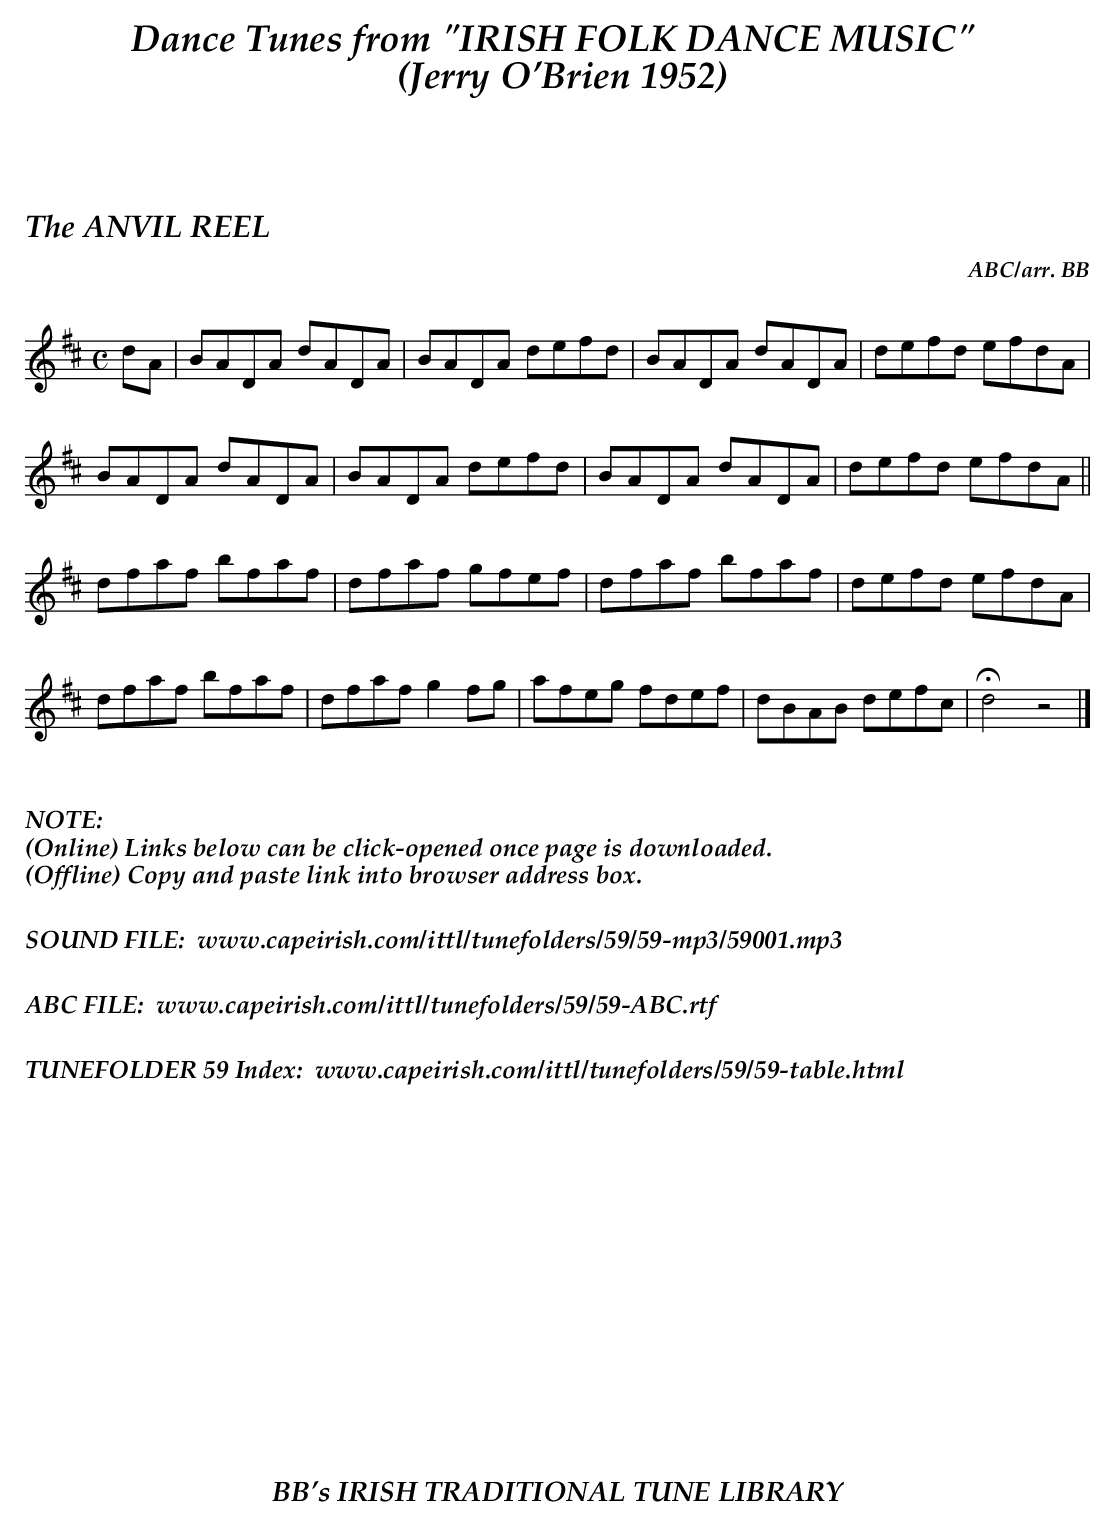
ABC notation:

X:1
T:ANVIL REEL, The
C:ABC/arr. BB
M:C
K:D
dA|BADA dADA|BADA defd|BADA dADA|defd efdA|
BADA dADA|BADA defd|BADA dADA|defd efdA||
dfaf bfaf|dfaf gfef|dfaf bfaf|defd efdA|
dfaf bfaf|dfaf g2fg|afeg fdef|dBAB defc|Hd4z4|]
%%vskip .3in
%%textoption left
%%textfont "Palatino-BoldItalic" 16
%%begintext
%%NOTE:
(Online) Links below can be click-opened once page is downloaded.
(Offline) Copy and paste link into browser address box.
%%
%%
SOUND FILE:  www.capeirish.com/ittl/tunefolders/59/59-mp3/59001.mp3
%%
%%
ABC FILE:  www.capeirish.com/ittl/tunefolders/59/59-ABC.rtf
%%
%%
TUNEFOLDER 59 Index:  www.capeirish.com/ittl/tunefolders/59/59-table.html
